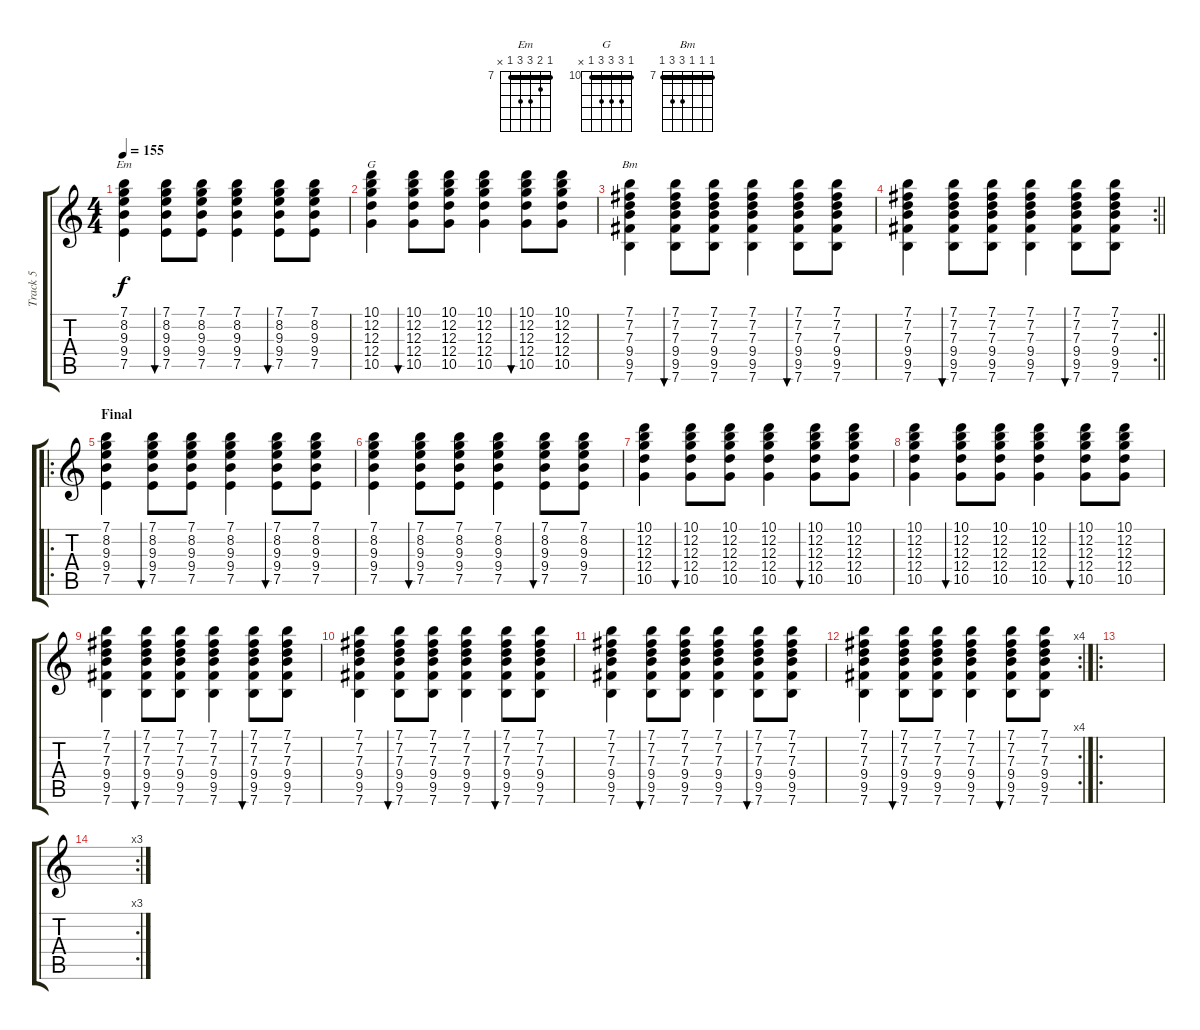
\track ("Track 5" "Track 5") {instrument acousticguitarsteel}
\staff {score tabs}
\tuning (E4 B3 G3 D3 A2 E2) {hide}
\chord ("Em" 7 8 9 9 7 x) {firstfret 7 barre 7}
\chord ("G" 10 12 12 12 10 x) {firstfret 10 barre 10}
\chord ("Bm" 7 7 7 9 9 7) {firstfret 7 barre 7}
\ts (4 4)
\tempo 155
\clef g2
\ks c
(7.1 8.2 9.3 9.4 7.5).4{ch "Em" dy f} (7.1 8.2 9.3 9.4 7.5).8{bu 60} (7.1 8.2 9.3 9.4 7.5).8 (7.1 8.2 9.3 9.4 7.5).4 (7.1 8.2 9.3 9.4 7.5).8{bu 60} (7.1 8.2 9.3 9.4 7.5).8 |
(10.1 12.2 12.3 12.4 10.5).4{ch "G"} (10.1 12.2 12.3 12.4 10.5).8{bu 60} (10.1 12.2 12.3 12.4 10.5).8 (10.1 12.2 12.3 12.4 10.5).4 (10.1 12.2 12.3 12.4 10.5).8{bu 60} (10.1 12.2 12.3 12.4 10.5).8 |
(7.1 7.2 7.3 9.4 9.5 7.6).4{ch "Bm"} (7.1 7.2 7.3 9.4 9.5 7.6).8{bu 60} (7.1 7.2 7.3 9.4 9.5 7.6).8 (7.1 7.2 7.3 9.4 9.5 7.6).4 (7.1 7.2 7.3 9.4 9.5 7.6).8{bu 60} (7.1 7.2 7.3 9.4 9.5 7.6).8 |
\rc 2
\barLineRight lightlight
(7.1 7.2 7.3 9.4 9.5 7.6).4 (7.1 7.2 7.3 9.4 9.5 7.6).8{bu 60} (7.1 7.2 7.3 9.4 9.5 7.6).8 (7.1 7.2 7.3 9.4 9.5 7.6).4 (7.1 7.2 7.3 9.4 9.5 7.6).8{bu 60} (7.1 7.2 7.3 9.4 9.5 7.6).8 |
\ro
\section ("" "Final")
(7.1 8.2 9.3 9.4 7.5).4 (7.1 8.2 9.3 9.4 7.5).8{bu 60} (7.1 8.2 9.3 9.4 7.5).8 (7.1 8.2 9.3 9.4 7.5).4 (7.1 8.2 9.3 9.4 7.5).8{bu 60} (7.1 8.2 9.3 9.4 7.5).8 |
(7.1 8.2 9.3 9.4 7.5).4 (7.1 8.2 9.3 9.4 7.5).8{bu 60} (7.1 8.2 9.3 9.4 7.5).8 (7.1 8.2 9.3 9.4 7.5).4 (7.1 8.2 9.3 9.4 7.5).8{bu 60} (7.1 8.2 9.3 9.4 7.5).8 |
(10.1 12.2 12.3 12.4 10.5).4 (10.1 12.2 12.3 12.4 10.5).8{bu 60} (10.1 12.2 12.3 12.4 10.5).8 (10.1 12.2 12.3 12.4 10.5).4 (10.1 12.2 12.3 12.4 10.5).8{bu 60} (10.1 12.2 12.3 12.4 10.5).8 |
(10.1 12.2 12.3 12.4 10.5).4 (10.1 12.2 12.3 12.4 10.5).8{bu 60} (10.1 12.2 12.3 12.4 10.5).8 (10.1 12.2 12.3 12.4 10.5).4 (10.1 12.2 12.3 12.4 10.5).8{bu 60} (10.1 12.2 12.3 12.4 10.5).8 |
(7.1 7.2 7.3 9.4 9.5 7.6).4 (7.1 7.2 7.3 9.4 9.5 7.6).8{bu 60} (7.1 7.2 7.3 9.4 9.5 7.6).8 (7.1 7.2 7.3 9.4 9.5 7.6).4 (7.1 7.2 7.3 9.4 9.5 7.6).8{bu 60} (7.1 7.2 7.3 9.4 9.5 7.6).8 |
(7.1 7.2 7.3 9.4 9.5 7.6).4 (7.1 7.2 7.3 9.4 9.5 7.6).8{bu 60} (7.1 7.2 7.3 9.4 9.5 7.6).8 (7.1 7.2 7.3 9.4 9.5 7.6).4 (7.1 7.2 7.3 9.4 9.5 7.6).8{bu 60} (7.1 7.2 7.3 9.4 9.5 7.6).8 |
(7.1 7.2 7.3 9.4 9.5 7.6).4 (7.1 7.2 7.3 9.4 9.5 7.6).8{bu 60} (7.1 7.2 7.3 9.4 9.5 7.6).8 (7.1 7.2 7.3 9.4 9.5 7.6).4 (7.1 7.2 7.3 9.4 9.5 7.6).8{bu 60} (7.1 7.2 7.3 9.4 9.5 7.6).8 |
\rc 4
(7.1 7.2 7.3 9.4 9.5 7.6).4 (7.1 7.2 7.3 9.4 9.5 7.6).8{bu 60} (7.1 7.2 7.3 9.4 9.5 7.6).8 (7.1 7.2 7.3 9.4 9.5 7.6).4 (7.1 7.2 7.3 9.4 9.5 7.6).8{bu 60} (7.1 7.2 7.3 9.4 9.5 7.6).8 |
\ro
|
\rc 3
